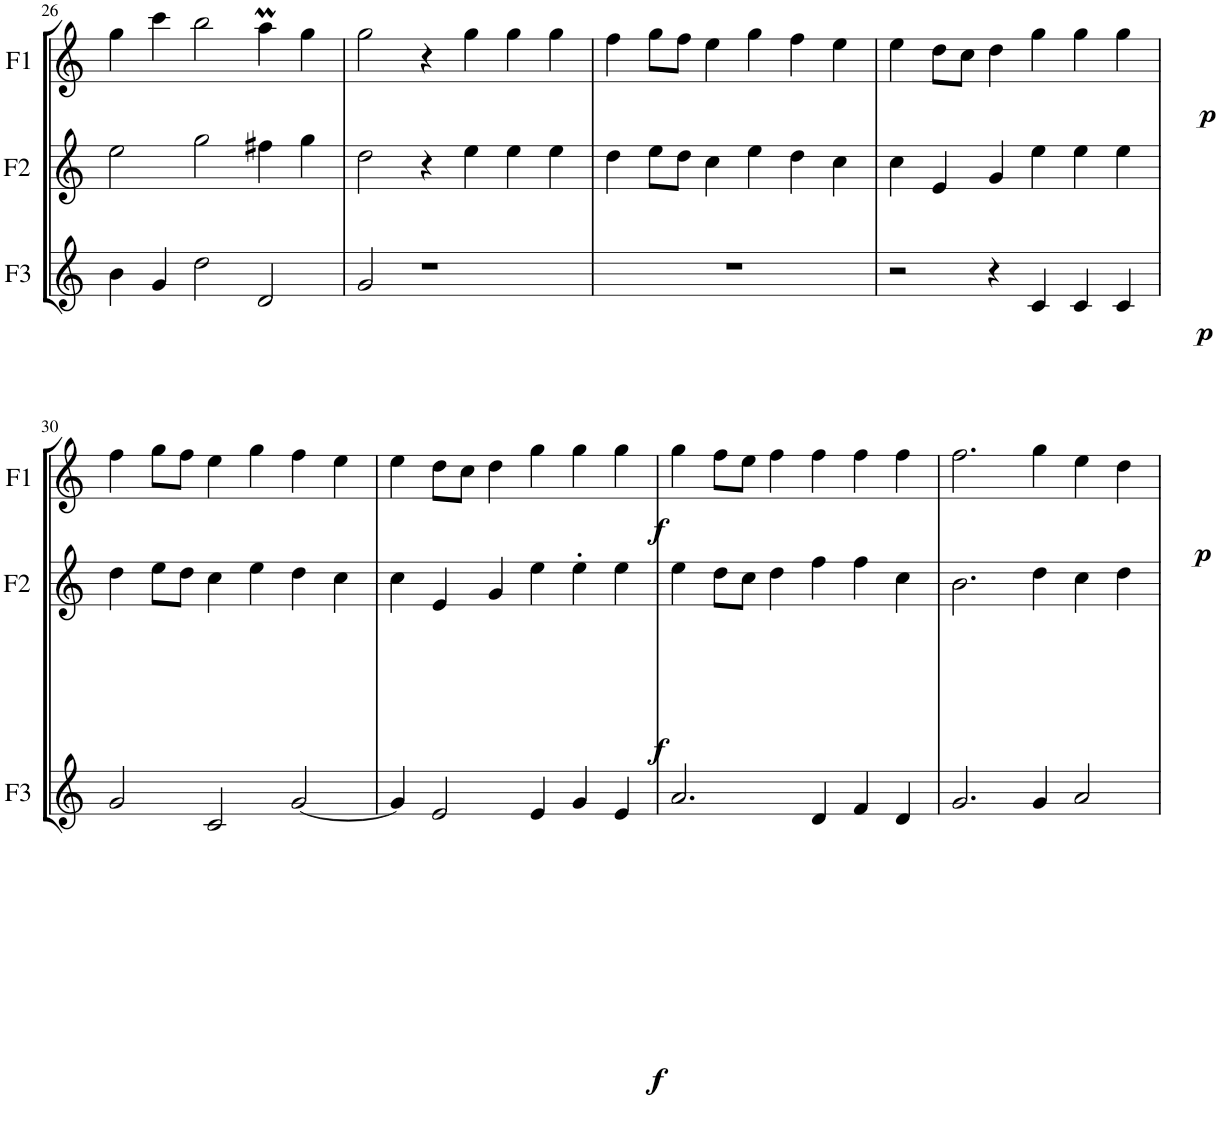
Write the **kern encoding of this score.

**kern	**dynam	**kern	**dynam	**kern	**dynam
*part3	*part3	*part2	*part2	*part1	*part1
*staff3	*staff3	*staff2	*staff2	*staff1	*staff1
*I"Flute	*	*I"Flautas	*	*I"Flute	*
*I'F3	*	*I'F2	*	*I'F1	*
!!LO:PB:g=z
*clefG2	*	*clefG2	*	*clefG2	*
*k[]	*	*k[]	*	*k[]	*
*M3/2	*	*M3/2	*	*M3/2	*
=26	=26	=26	=26	=26	=26
4b\	.	2ee\	.	4gg\	.
4g/	.	.	.	4ccc\	.
2dd\	.	2gg\	.	2bb\	.
2d/	.	4ff#X\	.	4aaM\	.
.	.	4gg\	.	4gg\	.
=27	=27	=27	=27	=27	=27
2g/	.	2dd\	.	2gg\	.
1r	.	4r	.	4r	.
.	.	4ee\	.	4gg\	.
.	.	4ee\	.	4gg\	.
.	.	4ee\	.	4gg\	.
=28	=28	=28	=28	=28	=28
1.r	.	4dd\	.	4ff\	.
.	.	8ee\L	.	8gg\L	.
.	.	8dd\J	.	8ff\J	.
.	.	4cc\	.	4ee\	.
.	.	4ee\	.	4gg\	.
.	.	4dd\	.	4ff\	.
.	.	4cc\	.	4ee\	.
=29	=29	=29	=29	=29	=29
2r	.	4cc\	.	4ee\	.
.	.	4e/	.	8dd\L	.
.	.	.	.	8cc\J	.
4r	.	4g/	.	4dd\	.
!	!LO:DY:b	!	!LO:DY:b	!	!LO:DY:b
4c/	p	4ee\	p	4gg\	p
4c/	.	4ee\	.	4gg\	.
4c/	.	4ee\	.	4gg\	.
!!LO:LB:g=z
=30	=30	=30	=30	=30	=30
2g/	.	4dd\	.	4ff\	.
.	.	8ee\L	.	8gg\L	.
.	.	8dd\J	.	8ff\J	.
2c/	.	4cc\	.	4ee\	.
.	.	4ee\	.	4gg\	.
[2g/	.	4dd\	.	4ff\	.
.	.	4cc\	.	4ee\	.
=31	=31	=31	=31	=31	=31
4g/]	.	4cc\	.	4ee\	.
2e/	.	4e/	.	8dd\L	.
.	.	.	.	8cc\J	.
.	.	4g/	.	4dd\	.
!	!LO:DY:b	!	!LO:DY:b	!	!LO:DY:b
4e/	f	4ee\	f	4gg\	f
4g/	.	4ee'\	.	4gg\	.
4e/	.	4ee\	.	4gg\	.
=32	=32	=32	=32	=32	=32
2.a/	.	4ee\	.	4gg\	.
.	.	8dd\L	.	8ff\L	.
.	.	8cc\J	.	8ee\J	.
.	.	4dd\	.	4ff\	.
4d/	.	4ff\	.	4ff\	.
4f/	.	4ff\	.	4ff\	.
4d/	.	4cc\	.	4ff\	.
=33	=33	=33	=33	=33	=33
2.g/	.	2.b\	.	2.ff\	.
4g/	.	4dd\	.	4gg\	.
2a/	.	4cc\	.	4ee\	.
.	.	4dd\	.	4dd\	.
=	=	=	=	=	=
*-	*-	*-	*-	*-	*-
